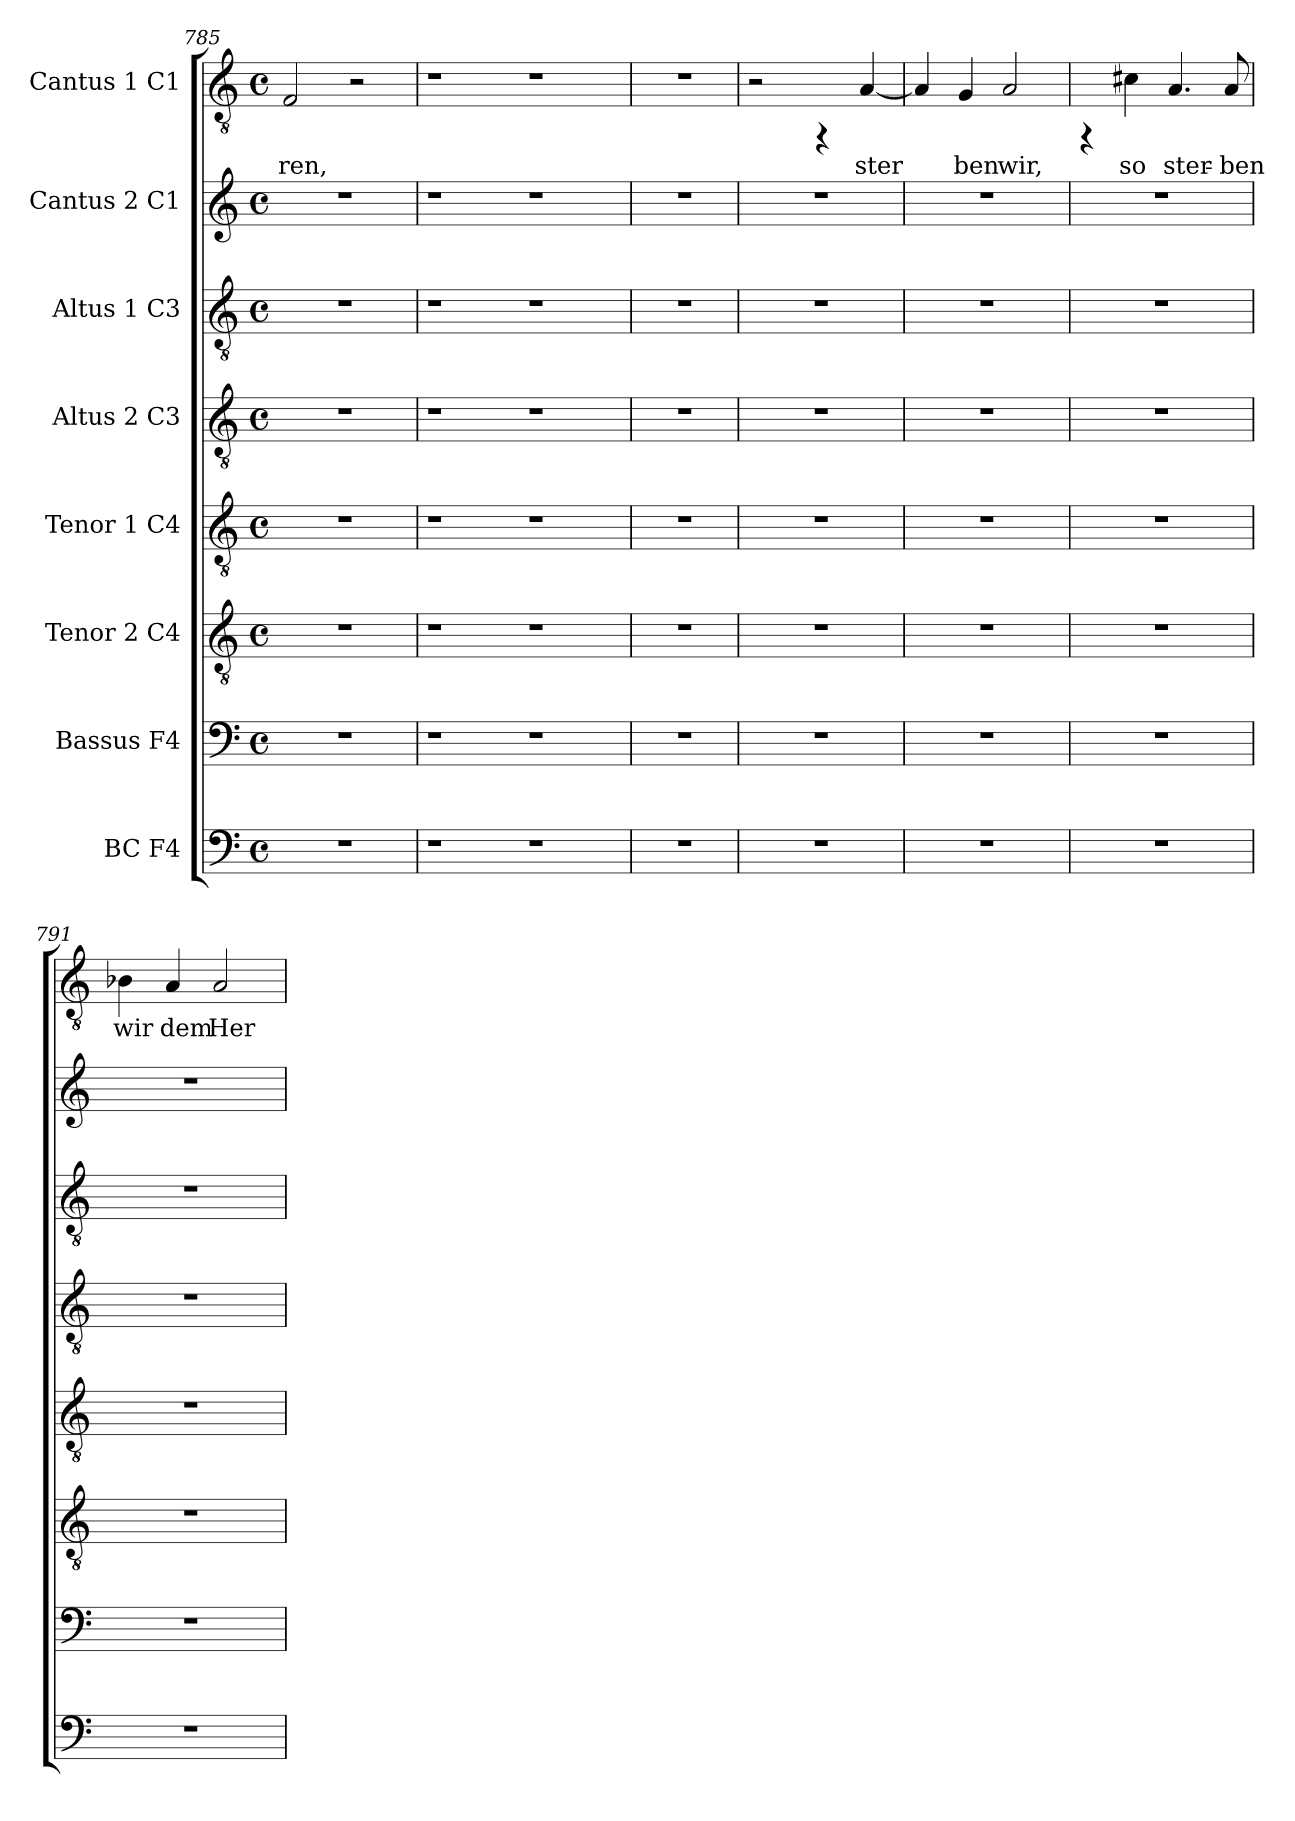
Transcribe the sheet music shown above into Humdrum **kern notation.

**kern	**kern	**kern	**kern	**kern	**kern	**kern	**kern	**text
*part8	*part7	*part6	*part5	*part4	*part3	*part2	*part1	*part1
*staff8	*staff7	*staff6	*staff5	*staff4	*staff3	*staff2	*staff1	*staff1
*I"BC  F4	*I"Bassus  F4	*I"Tenor 2  C4	*I"Tenor 1  C4	*I"Altus 2  C3	*I"Altus 1  C3	*I"Cantus 2  C1	*I"Cantus 1  C1	*
*clefF4	*clefF4	*clefGv2	*clefGv2	*clefGv2	*clefGv2	*clefG2	*clefGv2	*
*k[]	*k[]	*k[]	*k[]	*k[]	*k[]	*k[]	*k[]	*
*C:	*C:	*C:	*C:	*C:	*C:	*C:	*C:	*
*M4/4	*M4/4	*M4/4	*M4/4	*M4/4	*M4/4	*M4/4	*M4/4	*
*met(c)	*met(c)	*met(c)	*met(c)	*met(c)	*met(c)	*met(c)	*met(c)	*
=785	=785	=785	=785	=785	=785	=785	=785	=785
!	!	!	!	!	!	!	!	!LO:LY:b:cj
1r	1r	1r	1r	1r	1r	1r	2F/	-ren,
.	.	.	.	.	.	.	2r	.
!!LO:PB:g=z
=786	=786	=786	=786	=786	=786	=786	=786	=786
1r	1r	1r	1r	1r	1r	1r	1r	.
1r	1r	1r	1r	1r	1r	1r	1r	.
=787	=787	=787	=787	=787	=787	=787	=787	=787
1r	1r	1r	1r	1r	1r	1r	1r	.
=788	=788	=788	=788	=788	=788	=788	=788	=788
1r	1r	1r	1r	1r	1r	1r	2r	.
.	.	.	.	.	.	.	4rFF	.
!	!	!	!	!	!	!	!	!LO:LY:b:cj
.	.	.	.	.	.	.	[<4A/	ster-
=789	=789	=789	=789	=789	=789	=789	=789	=789
!	!	!	!	!	!	!	!	!LO:LY:b:cj
1r	1r	1r	1r	1r	1r	1r	4A/]	--
!	!	!	!	!	!	!	!	!LO:LY:b:cj
.	.	.	.	.	.	.	4G/	-ben
!	!	!	!	!	!	!	!	!LO:LY:b:cj
.	.	.	.	.	.	.	2A/	wir,
=790	=790	=790	=790	=790	=790	=790	=790	=790
1r	1r	1r	1r	1r	1r	1r	4rFF	.
!	!	!	!	!	!	!	!	!LO:LY:b:cj
.	.	.	.	.	.	.	4c#X\	so
!	!	!	!	!	!	!	!	!LO:LY:b:cj
.	.	.	.	.	.	.	4.A/	ster-
!	!	!	!	!	!	!	!	!LO:LY:b:cj
.	.	.	.	.	.	.	8A/	-ben
=791	=791	=791	=791	=791	=791	=791	=791	=791
!	!	!	!	!	!	!	!	!LO:LY:b:cj
1r	1r	1r	1r	1r	1r	1r	4B-X\	wir
!	!	!	!	!	!	!	!	!LO:LY:b:cj
.	.	.	.	.	.	.	4A/	dem
!	!	!	!	!	!	!	!	!LO:LY:b:cj
.	.	.	.	.	.	.	2A/	Her-
=	=	=	=	=	=	=	=	=
*-	*-	*-	*-	*-	*-	*-	*-	*-
